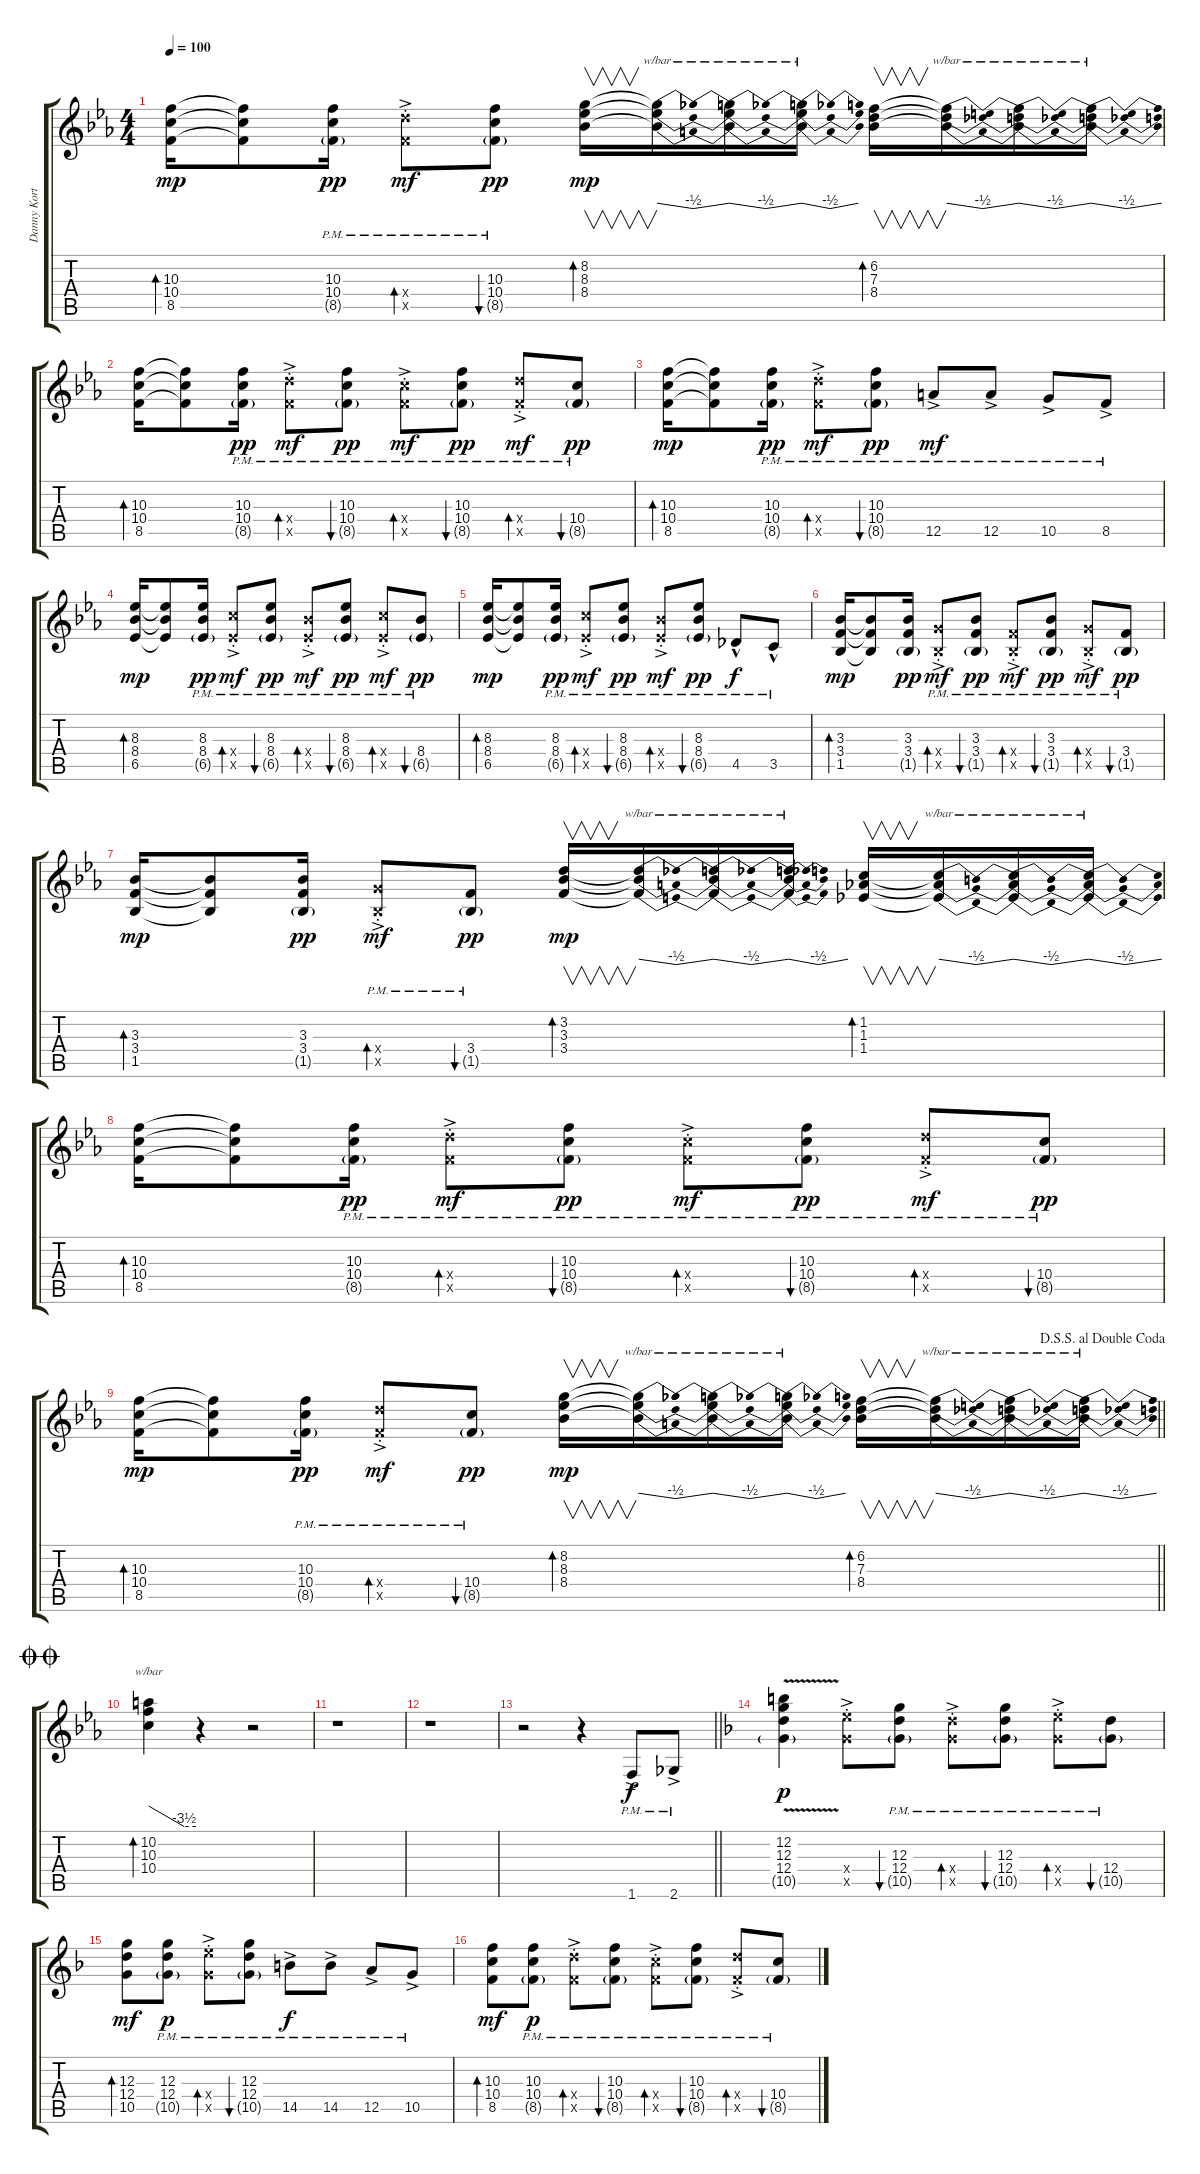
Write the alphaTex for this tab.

\track ("Danny Kortchmar-1" "Danny Kort") {instrument overdrivenguitar}
\staff {score tabs}
\tuning (E4 B3 G3 D3 A2 E2) {hide}
\ts (4 4)
\tempo 100
\clef g2
\ks eb
(10.3 10.4 8.5).16{bd 30 dy mp} (10.3{t} 10.4{t} 8.5{t}).8 (10.3{pm} 10.4{pm} 8.5{g pm}).16{dy pp} (12.4{pm st x} 8.5{ac pm st x}).8{bd 30 dy mf} (10.3{pm} 10.4{pm} 8.5{g pm}).8{bu 30 dy pp} (8.2 8.3 8.4).16{v bd 30 dy mp} (8.2{t} 8.3{t} 8.4{t}).16{tbe (dip default 0 0 30 -2 60 0)} (8.2{t} 8.3{t} 8.4{t}).16{tbe (dip default 0 0 30 -2 60 0)} (8.2{t} 8.3{t} 8.4{t}).16{tbe (dip default 0 0 30 -2 60 0)} (6.2 7.3 8.4).16{v bd 30} (6.2{t} 7.3{t} 8.4{t}).16{tbe (dip default 0 0 30 -2 60 0)} (6.2{t} 7.3{t} 8.4{t}).16{tbe (dip default 0 0 30 -2 60 0)} (6.2{t} 7.3{t} 8.4{t}).16{tbe (dip default 0 0 30 -2 60 0)} |
(10.3 10.4 8.5).16{bd 30} (10.3{t} 10.4{t} 8.5{t}).8 (10.3{pm} 10.4{pm} 8.5{g pm}).16{dy pp} (12.4{ac pm st x} 8.5{ac pm st x}).8{bd 30 dy mf} (10.3{pm} 10.4{pm} 8.5{g pm}).8{bu 30 dy pp} (10.4{pm st x} 8.5{ac pm st x}).8{bd 30 dy mf} (10.3{pm} 10.4{pm} 8.5{g pm}).8{bu 30 dy pp} (12.4{ac pm st x} 8.5{ac pm st x}).8{bd 30 dy mf} (10.4{pm} 8.5{g pm}).8{bu 30 dy pp} |
(10.3 10.4 8.5).16{bd 30 dy mp} (10.3{t} 10.4{t} 8.5{t}).8 (10.3{pm} 10.4{pm} 8.5{g pm}).16{dy pp} (12.4{pm st x} 8.5{ac pm st x}).8{bd 30 dy mf} (10.3{pm} 10.4{pm} 8.5{g pm}).8{bu 30 dy pp} 12.5{ac pm}.8{dy mf} 12.5{ac pm}.8 10.5{ac pm}.8 8.5{ac pm}.8 |
(8.3 8.4 6.5).16{bd 30 dy mp} (8.3{t} 8.4{t} 6.5{t}).8 (8.3{pm} 8.4{pm} 6.5{g pm}).16{dy pp} (10.4{pm st x} 6.5{ac pm st x}).8{bd 30 dy mf} (8.3{pm} 8.4{pm} 6.5{g pm}).8{bu 30 dy pp} (8.4{pm st x} 6.5{ac pm st x}).8{bd 30 dy mf} (8.3{pm} 8.4{pm} 6.5{g pm}).8{bu 30 dy pp} (10.4{ac pm st x} 6.5{ac pm st x}).8{bd 30 dy mf} (8.4{pm} 6.5{g pm}).8{bu 30 dy pp} |
(8.3 8.4 6.5).16{bd 30 dy mp} (8.3{t} 8.4{t} 6.5{t}).8 (8.3{pm} 8.4{pm} 6.5{g pm}).16{dy pp} (10.4{pm st x} 6.5{ac pm st x}).8{bd 30 dy mf} (8.3{pm} 8.4{pm} 6.5{g pm}).8{bu 30 dy pp} (8.4{pm st x} 6.5{ac pm st x}).8{bd 30 dy mf} (8.3{pm} 8.4{pm} 6.5{g pm}).8{bu 30 dy pp} 4.5{hac pm}.8{dy f} 3.5{hac pm}.8 |
(3.3 3.4 1.5).16{bd 30 dy mp} (3.3{t} 3.4{t} 1.5{t}).8 (3.3 3.4 1.5{g}).16{dy pp} (5.4{ac pm st x} 1.5{ac pm st x}).8{bd 30 dy mf} (3.3{pm} 3.4{pm} 1.5{g pm}).8{bu 30 dy pp} (3.4{pm st x} 1.5{ac pm st x}).8{bd 30 dy mf} (3.3{pm} 3.4{pm} 1.5{g pm}).8{bu 30 dy pp} (5.4{ac pm st x} 1.5{ac pm st x}).8{bd 30 dy mf} (3.4{pm} 1.5{g pm}).8{bu 30 dy pp} |
(3.3 3.4 1.5).16{bd 30 dy mp} (3.3{t} 3.4{t} 1.5{t}).8 (3.3 3.4 1.5{g}).16{dy pp} (5.4{ac pm st x} 1.5{ac pm st x}).8{bd 30 dy mf} (3.4{pm} 1.5{g pm}).8{bu 30 dy pp} (3.2 3.3 3.4).16{v bd 30 dy mp} (3.2{t} 3.3{t} 3.4{t}).16{tbe (dip default 0 0 30 -2 60 0)} (3.2{t} 3.3{t} 3.4{t}).16{tbe (dip default 0 0 30 -2 60 0)} (3.2{t} 3.3{t} 3.4{t}).16{tbe (dip default 0 0 30 -2 60 0)} (1.2 1.3 1.4).16{v bd 30} (1.2{t} 1.3{t} 1.4{t}).16{tbe (dip default 0 0 30 -2 60 0)} (1.2{t} 1.3{t} 1.4{t}).16{tbe (dip default 0 0 30 -2 60 0)} (1.2{t} 1.3{t} 1.4{t}).16{tbe (dip default 0 0 30 -2 60 0)} |
(10.3 10.4 8.5).16{bd 30} (10.3{t} 10.4{t} 8.5{t}).8 (10.3{pm} 10.4{pm} 8.5{g pm}).16{dy pp} (12.4{ac pm st x} 8.5{ac pm st x}).8{bd 30 dy mf} (10.3{pm} 10.4{pm} 8.5{g pm}).8{bu 30 dy pp} (10.4{pm st x} 8.5{ac pm st x}).8{bd 30 dy mf} (10.3{pm} 10.4{pm} 8.5{g pm}).8{bu 30 dy pp} (12.4{ac pm st x} 8.5{ac pm st x}).8{bd 30 dy mf} (10.4{pm} 8.5{g pm}).8{bu 30 dy pp} |
\jump dalsegnosegnoaldoublecoda
\barLineRight lightlight
(10.3 10.4 8.5).16{bd 30 dy mp} (10.3{t} 10.4{t} 8.5{t}).8 (10.3{pm} 10.4{pm} 8.5{g pm}).16{dy pp} (12.4{ac pm st x} 8.5{ac pm st x}).8{bd 30 dy mf} (10.4{pm} 8.5{g pm}).8{bu 30 dy pp} (8.2 8.3 8.4).16{v bd 30 dy mp} (8.2{t} 8.3{t} 8.4{t}).16{tbe (dip default 0 0 30 -2 60 0)} (8.2{t} 8.3{t} 8.4{t}).16{tbe (dip default 0 0 30 -2 60 0)} (8.2{t} 8.3{t} 8.4{t}).16{tbe (dip default 0 0 30 -2 60 0)} (6.2 7.3 8.4).16{v bd 30} (6.2{t} 7.3{t} 8.4{t}).16{tbe (dip default 0 0 30 -2 60 0)} (6.2{t} 7.3{t} 8.4{t}).16{tbe (dip default 0 0 30 -2 60 0)} (6.2{t} 7.3{t} 8.4{t}).16{tbe (dip default 0 0 30 -2 60 0)} |
\jump doublecoda
(10.2 10.3 10.4).4{tbe (custom default 0 0 45 -14 60 -14) bd 30} r.4 r.2 |
r.1 |
r.1 |
\barLineRight lightlight
r.2 r.4 1.6{ac pm}.8{dy f} 2.6{ac pm}.8 |
\ks f
(12.2{v} 12.3{v} 12.4{v} 10.5{v g}).4{dy p} (14.4{st x} 10.5{ac st x}).8 (12.3{pm} 12.4{pm} 10.5{g pm}).8{bu 30} (12.4{pm st x} 10.5{ac pm st x}).8{bd 30} (12.3{pm} 12.4{pm} 10.5{g pm}).8{bu 30} (14.4{pm st x} 10.5{ac pm st x}).8{bd 30} (12.4{pm} 10.5{g pm}).8{bu 30} |
(12.3 12.4 10.5).8{bd 30 dy mf} (12.3{pm} 12.4{pm} 10.5{g pm}).8{dy p} (14.4{pm st x} 10.5{ac pm st x}).8{bd 30} (12.3{pm} 12.4{pm} 10.5{g pm}).8{bu 30} 14.5{ac pm}.8{dy f} 14.5{ac pm}.8 12.5{ac pm}.8 10.5{ac pm}.8 |
(10.3 10.4 8.5).8{bd 30 dy mf} (10.3{pm} 10.4{pm} 8.5{g pm}).8{dy p} (12.4{pm st x} 8.5{ac pm st x}).8{bd 30} (10.3{pm} 10.4{pm} 8.5{g pm}).8{bu 30} (10.4{pm st x} 8.5{ac pm st x}).8{bd 30} (10.3{pm} 10.4{pm} 8.5{g pm}).8{bu 30} (12.4{pm st x} 8.5{ac pm st x}).8{bd 30} (10.4{pm} 8.5{g pm}).8{bu 30}
